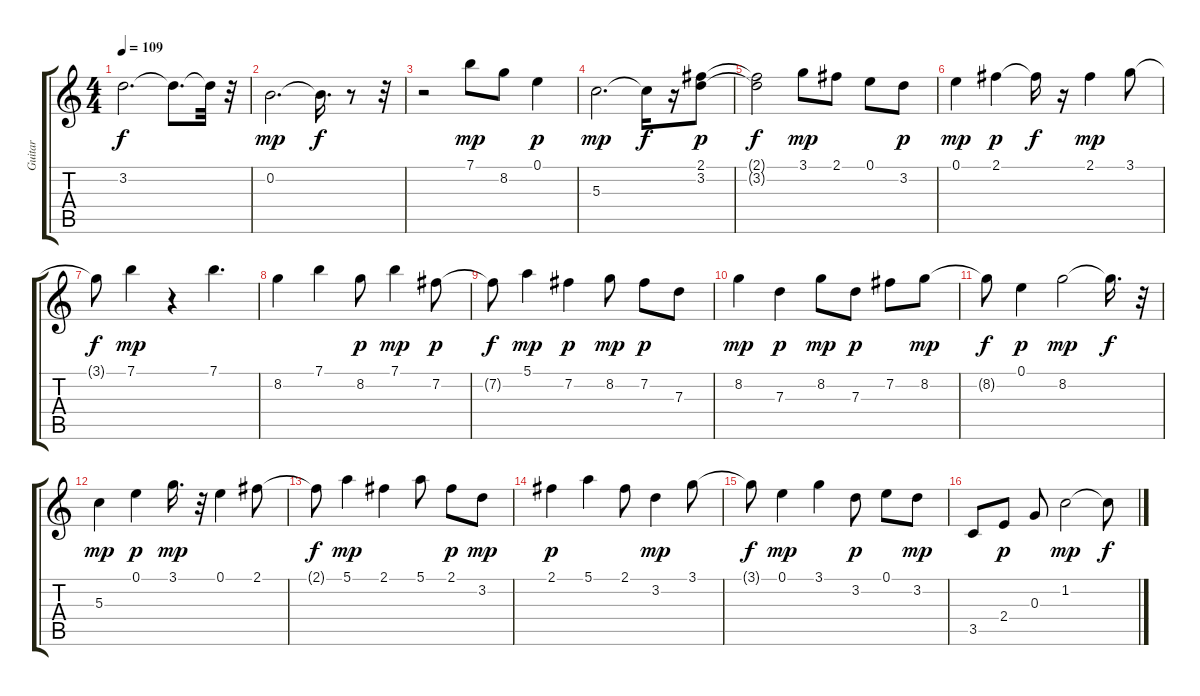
\track ("Guitar" "Guitar") {instrument distortionguitar}
\staff {score tabs}
\tuning (E4 B3 G3 D3 A2 E2) {hide}
\ts (4 4)
\tempo 109
\clef g2
\ks c
3.2{t}.2{d dy f} 3.2{t}.8{d} 3.2{t}.32 r.32 |
0.2.2{d dy mp} 0.2{t}.16{d dy f} r.8 r.32 |
r.2 7.1.8{dy mp} 8.2.8 0.1.4{dy p} |
5.3.2{d dy mp} 5.3{t}.16{dy f} r.16 (2.1 3.2).8{dy p} |
(2.1{t} 3.2{t}).2{dy f} 3.1.8{dy mp} 2.1.8 0.1.8 3.2.8{dy p} |
0.1.4{dy mp} 2.1.4{dy p} 2.1{t}.16{dy f} r.16 2.1.4{dy mp} 3.1.8 |
3.1{t}.8{dy f} 7.1.4{dy mp} r.4 7.1.4{d} |
8.2.4 7.1.4 8.2.8{dy p} 7.1.4{dy mp} 7.2.8{dy p} |
7.2{t}.8{dy f} 5.1.4{dy mp} 7.2.4{dy p} 8.2.8{dy mp} 7.2.8{dy p} 7.3.8 |
8.2.4{dy mp} 7.3.4{dy p} 8.2.8{dy mp} 7.3.8{dy p} 7.2.8 8.2.8{dy mp} |
8.2{t}.8{dy f} 0.1.4{dy p} 8.2.2{dy mp} 8.2{t}.16{d dy f} r.32 |
5.3.4{dy mp} 0.1.4{dy p} 3.1.16{d dy mp} r.32 0.1.4 2.1.8 |
2.1{t}.8{dy f} 5.1.4{dy mp} 2.1.4 5.1.8 2.1.8{dy p} 3.2.8{dy mp} |
2.1.4{dy p} 5.1.4 2.1.8 3.2.4{dy mp} 3.1.8 |
3.1{t}.8{dy f} 0.1.4{dy mp} 3.1.4 3.2.8{dy p} 0.1.8 3.2.8{dy mp} |
3.5.8 2.4.8{dy p} 0.3.8 1.2.2{dy mp} 1.2{t}.8{dy f}
